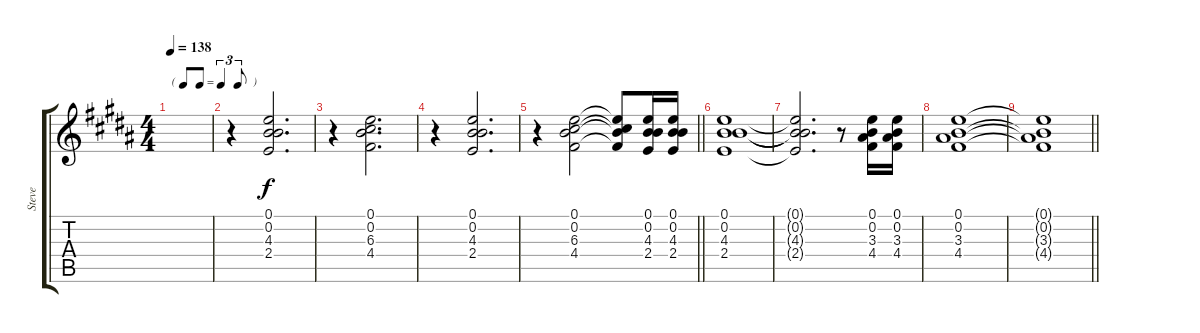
\track ("Steve" "Steve") {instrument distortionguitar}
\staff {score tabs}
\tuning (E4 B3 G3 D3 A2 E2) {hide}
\ts (4 4)
\tf triplet8th
\tempo 138
\clef g2
\ks b
|
r.4 (0.1 0.2 4.3 2.4).2{d} |
r.4 (0.1 0.2 6.3 4.4).2{d} |
r.4 (0.1 0.2 4.3 2.4).2{d} |
\barLineRight lightlight
r.4 (0.1 0.2 6.3 4.4).2 (0.1{t} 0.2{t} 6.3{t} 4.4{t}).8 (0.1 0.2 4.3 2.4).16 (0.1 0.2 4.3 2.4).16 |
(0.1 0.2 4.3 2.4).1 |
(0.1{t} 0.2{t} 4.3{t} 2.4{t}).2{d} r.8 (0.1 0.2 3.3 4.4).16 (0.1 0.2 3.3 4.4).16 |
(0.1 0.2 3.3 4.4).1 |
\barLineRight lightlight
(0.1{t} 0.2{t} 3.3{t} 4.4{t}).1
